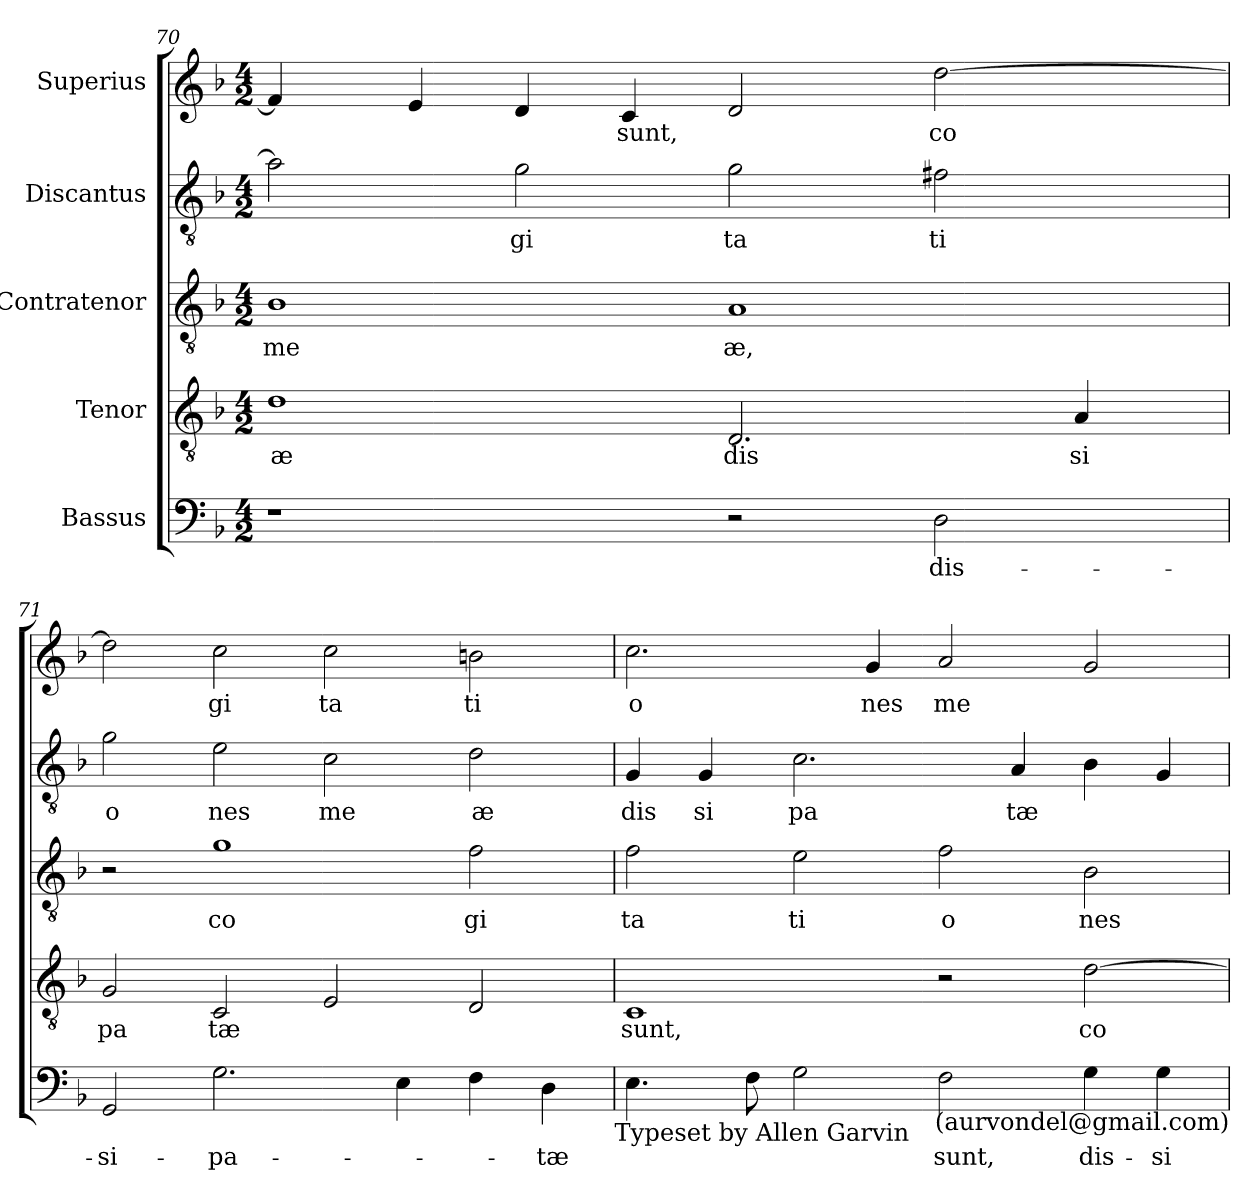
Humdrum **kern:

**kern	**text	**kern	**text	**kern	**text	**kern	**text	**kern	**text
*part5	*part5	*part4	*part4	*part3	*part3	*part2	*part2	*part1	*part1
*staff5	*staff5	*staff4	*staff4	*staff3	*staff3	*staff2	*staff2	*staff1	*staff1
*I"Bassus	*	*I"Tenor	*	*I"Contratenor	*	*I"Discantus	*	*I"Superius	*
!!LO:LB:g=z
*clefF4	*	*clefGv2	*	*clefGv2	*	*clefGv2	*	*clefG2	*
*ITrd-3c-5	*	*ITrd-3c-5	*	*ITrd-3c-5	*	*ITrd-3c-5	*	*	*
*k[b-e-]	*	*k[b-e-]	*	*k[b-e-]	*	*k[b-e-]	*	*k[b-]	*
*B-:	*	*B-:	*	*B-:	*	*B-:	*	*F:	*
*M4/2	*	*M4/2	*	*M4/2	*	*M4/2	*	*M4/2	*
=70	=70	=70	=70	=70	=70	=70	=70	=70	=70
!	!	!	!LO:LY:b:cj	!	!LO:LY:b:cj	!	!	!	!
*	*	*	*	*	*	*^	*	*	*
1r	.	1g	æ	1e-	me	2dd\]	16..ryy	.	4f/]	.
.	.	.	.	.	.	.	1ryy	.	.	.
.	.	.	.	.	.	.	.	.	4e/	.
!	!	!	!	!	!	!	!	!LO:LY:b:cj	!	!
.	.	.	.	.	.	2cc\	.	gi	4d/	.
!	!	!	!	!	!	!	!	!	!	!LO:LY:b
.	.	.	.	.	.	.	.	.	4c/	sunt,
!	!	!	!LO:LY:b:cj	!	!LO:LY:b:cj	!	!	!LO:LY:b:cj	!	!
2r	.	2.G/	dis	1d	æ,	2cc\	.	ta	2d/	.
.	.	.	.	.	.	.	2ryy	.	.	.
!	!LO:LY:b:cj	!	!	!	!	!	!	!LO:LY:b:cj	!	!LO:LY:b:cj
2G\	dis-	.	.	.	.	2bn\	.	ti	[>2dd\	co
.	.	.	.	.	.	.	4ryy	.	.	.
!	!	!	!LO:LY:b:cj	!	!	!	!	!	!	!
.	.	4d/	si	.	.	.	.	.	.	.
.	.	.	.	.	.	.	8ryy	.	.	.
.	.	.	.	.	.	.	64ryy	.	.	.
=71	=71	=71	=71	=71	=71	=71	=71	=71	=71	=71
!	!LO:LY:b:cj	!	!LO:LY:b:cj	!	!	!	!	!LO:LY:b:cj	!	!
*	*	*	*	*	*	*v	*v	*	*	*
2C/	-si-	2c/	pa	2r	.	2cc\	o	2dd\]	.
!	!LO:LY:b:cj	!	!LO:LY:b:cj	!	!LO:LY:b:cj	!	!LO:LY:b:cj	!	!LO:LY:b:cj
2.c\	-pa-	2F/	tæ	1cc	co	2a\	nes	2cc\	gi
!	!	!	!	!	!	!	!LO:LY:b:cj	!	!LO:LY:b:cj
.	.	2A/	.	.	.	2f\	me	2cc\	ta
4A\	.	.	.	.	.	.	.	.	.
!	!	!	!	!	!LO:LY:b:cj	!	!LO:LY:b:cj	!	!LO:LY:b:cj
4B-\	.	2G/	.	2b-\	gi	2g\	æ	2bn\	ti
!	!LO:LY:b	!	!	!	!	!	!	!	!
4G\	-tæ	.	.	.	.	.	.	.	.
!LO:TX:b:t=Typeset by Allen Garvin	!	!	!	!	!	!	!	!	!
=72	=72	=72	=72	=72	=72	=72	=72	=72	=72
!	!	!	!LO:LY:b:cj	!	!LO:LY:b:cj	!	!LO:LY:b:cj	!	!LO:LY:b:cj
4.A\	.	1F	sunt,	2b-\	ta	4c/	dis	2.cc\	o
!	!	!	!	!	!	!	!LO:LY:b:cj	!	!
.	.	.	.	.	.	4c/	si	.	.
8B-\	.	.	.	.	.	.	.	.	.
!	!	!	!	!	!LO:LY:b:cj	!	!LO:LY:b:cj	!	!
2c\	.	.	.	2a\	ti	2.f\	pa	.	.
!	!	!	!	!	!	!	!	!	!LO:LY:b:cj
.	.	.	.	.	.	.	.	4g/	nes
!	!LO:LY:b:cj	!	!	!	!LO:LY:b:cj	!	!	!	!LO:LY:b
2B-\	sunt,	2r	.	2b-\	o	.	.	2a/	me
!	!	!	!	!	!	!	!LO:LY:b	!	!
.	.	.	.	.	.	4d/	tæ	.	.
!	!LO:LY:b:cj	!	!LO:LY:b:cj	!	!LO:LY:b:cj	!	!	!	!
4c\	dis-	[>2g\	co	2e-\	nes	4e-\	.	2g/	.
!	!LO:LY:b:cj	!	!	!	!	!	!	!	!
4c\	-si-	.	.	.	.	4c/	.	.	.
!LO:TX:b:t=(aurvondel@gmail.com)	!	!	!	!	!	!	!	!	!
=	=	=	=	=	=	=	=	=	=
*-	*-	*-	*-	*-	*-	*-	*-	*-	*-
